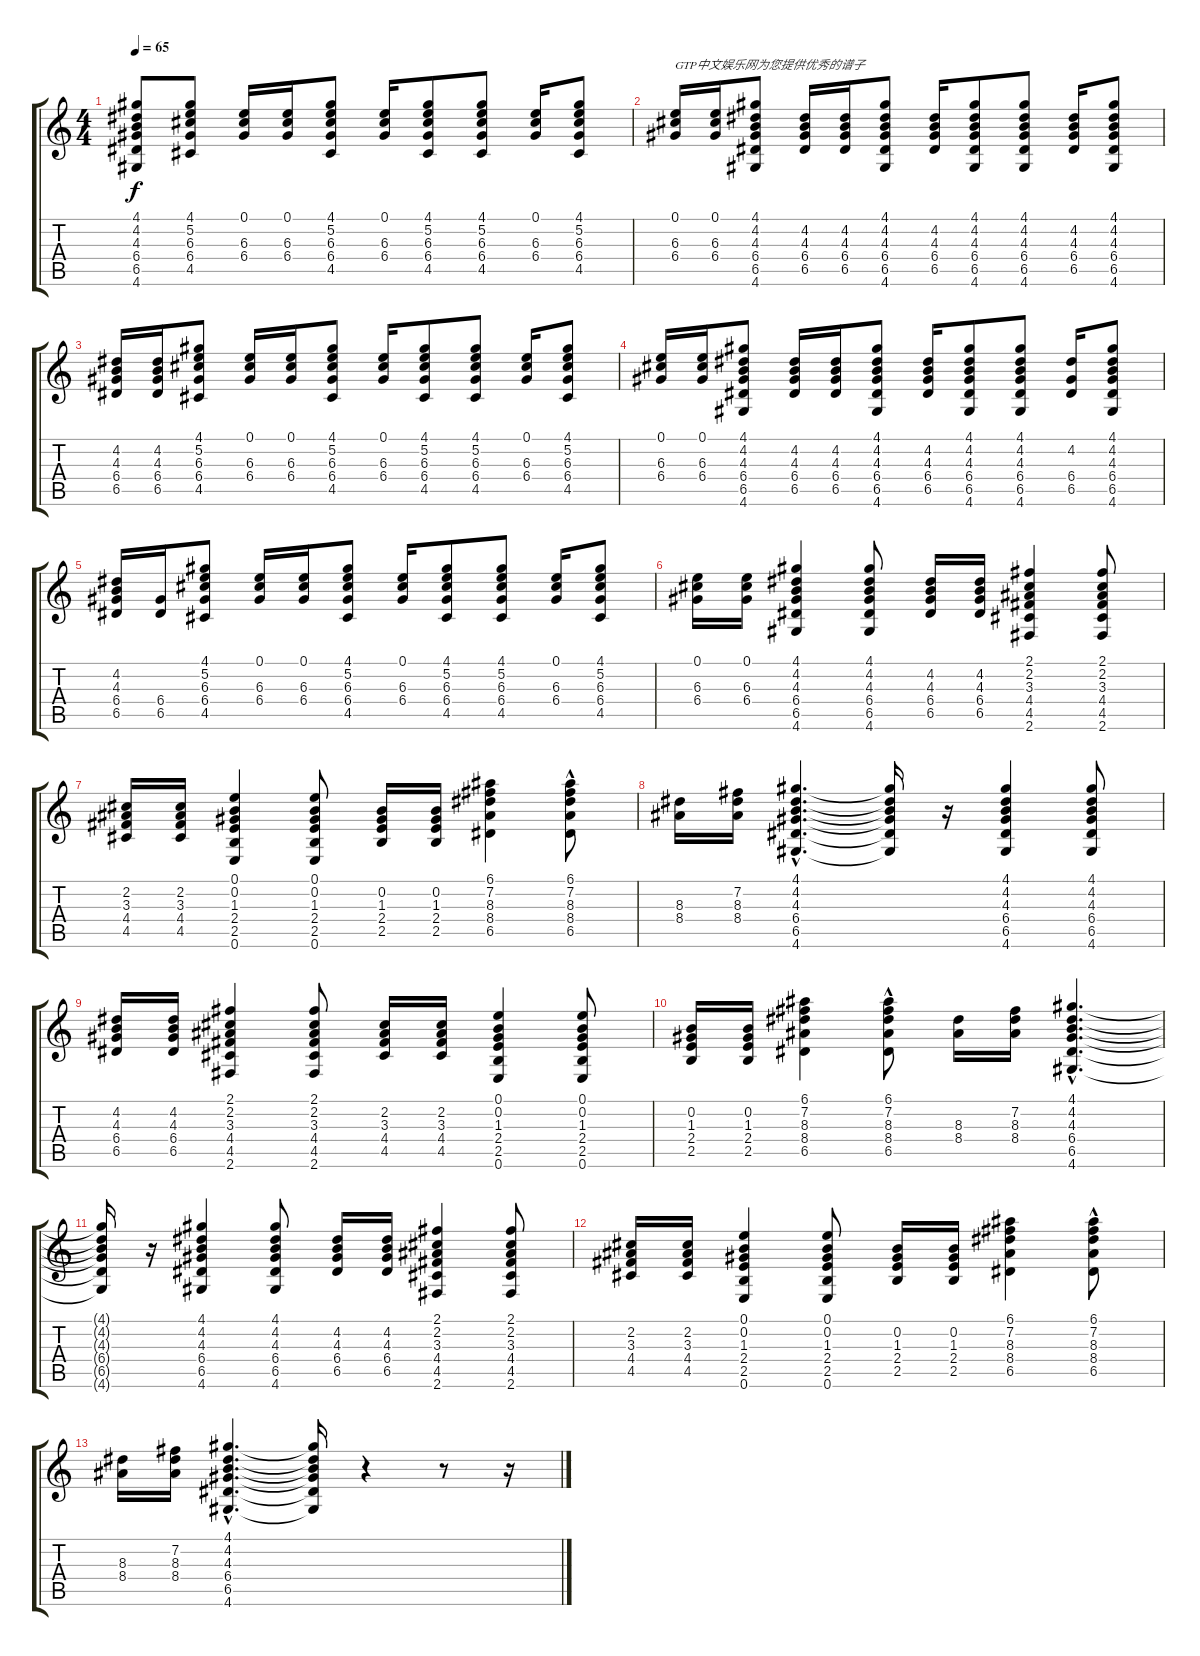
\track "" {instrument acousticguitarsteel}
\staff {score tabs}
\tuning (E4 B3 G3 D3 A2 E2) {hide}
\ts (4 4)
\tempo 65
\clef g2
\ks c
(4.1 4.2 4.3 6.4 6.5 4.6).8{dy f instrument acousticguitarsteel} (4.1 5.2 6.3 6.4 4.5).8 (0.1 6.3 6.4).16 (0.1 6.3 6.4).16 (4.1 5.2 6.3 6.4 4.5).8 (0.1 6.3 6.4).16 (4.1 5.2 6.3 6.4 4.5).8 (4.1 5.2 6.3 6.4 4.5).8 (0.1 6.3 6.4).16 (4.1 5.2 6.3 6.4 4.5).8 |
(0.1 6.3 6.4).16{txt "GTP中文娱乐网为您提供优秀的谱子"} (0.1 6.3 6.4).16 (4.1 4.2 4.3 6.4 6.5 4.6).8 (4.2 4.3 6.4 6.5).16 (4.2 4.3 6.4 6.5).16 (4.1 4.2 4.3 6.4 6.5 4.6).8 (4.2 4.3 6.4 6.5).16 (4.1 4.2 4.3 6.4 6.5 4.6).8 (4.1 4.2 4.3 6.4 6.5 4.6).8 (4.2 4.3 6.4 6.5).16 (4.1 4.2 4.3 6.4 6.5 4.6).8 |
(4.2 4.3 6.4 6.5).16 (4.2 4.3 6.4 6.5).16 (4.1 5.2 6.3 6.4 4.5).8 (0.1 6.3 6.4).16 (0.1 6.3 6.4).16 (4.1 5.2 6.3 6.4 4.5).8 (0.1 6.3 6.4).16 (4.1 5.2 6.3 6.4 4.5).8 (4.1 5.2 6.3 6.4 4.5).8 (0.1 6.3 6.4).16 (4.1 5.2 6.3 6.4 4.5).8 |
(0.1 6.3 6.4).16 (0.1 6.3 6.4).16 (4.1 4.2 4.3 6.4 6.5 4.6).8 (4.2 4.3 6.4 6.5).16 (4.2 4.3 6.4 6.5).16 (4.1 4.2 4.3 6.4 6.5 4.6).8 (4.2 4.3 6.4 6.5).16 (4.1 4.2 4.3 6.4 6.5 4.6).8 (4.1 4.2 4.3 6.4 6.5 4.6).8 (4.2 6.4 6.5).16 (4.1 4.2 4.3 6.4 6.5 4.6).8 |
(4.2 4.3 6.4 6.5).16 (6.4 6.5).16 (4.1 5.2 6.3 6.4 4.5).8 (0.1 6.3 6.4).16 (0.1 6.3 6.4).16 (4.1 5.2 6.3 6.4 4.5).8 (0.1 6.3 6.4).16 (4.1 5.2 6.3 6.4 4.5).8 (4.1 5.2 6.3 6.4 4.5).8 (0.1 6.3 6.4).16 (4.1 5.2 6.3 6.4 4.5).8 |
(0.1 6.3 6.4).16 (0.1 6.3 6.4).16 (4.1 4.2 4.3 6.4 6.5 4.6).4 (4.1 4.2 4.3 6.4 6.5 4.6).8 (4.2 4.3 6.4 6.5).16 (4.2 4.3 6.4 6.5).16 (2.1 2.2 3.3 4.4 4.5 2.6).4 (2.1 2.2 3.3 4.4 4.5 2.6).8 |
(2.2 3.3 4.4 4.5).16 (2.2 3.3 4.4 4.5).16 (0.1 0.2 1.3 2.4 2.5 0.6).4 (0.1 0.2 1.3 2.4 2.5 0.6).8 (0.2 1.3 2.4 2.5).16 (0.2 1.3 2.4 2.5).16 (6.1 7.2 8.3 8.4 6.5).4 (6.1{hac} 7.2 8.3 8.4 6.5).8 |
(8.3 8.4).16 (7.2 8.3 8.4).16 (4.1{hac} 4.2{hac} 4.3{hac} 6.4{hac} 6.5{hac} 4.6{hac}).4{d} (4.1{t} 4.2{t} 4.3{t} 6.4{t} 6.5{t} 4.6{t}).16 r.16 (4.1 4.2 4.3 6.4 6.5 4.6).4 (4.1 4.2 4.3 6.4 6.5 4.6).8 |
(4.2 4.3 6.4 6.5).16 (4.2 4.3 6.4 6.5).16 (2.1 2.2 3.3 4.4 4.5 2.6).4 (2.1 2.2 3.3 4.4 4.5 2.6).8 (2.2 3.3 4.4 4.5).16 (2.2 3.3 4.4 4.5).16 (0.1 0.2 1.3 2.4 2.5 0.6).4 (0.1 0.2 1.3 2.4 2.5 0.6).8 |
(0.2 1.3 2.4 2.5).16 (0.2 1.3 2.4 2.5).16 (6.1 7.2 8.3 8.4 6.5).4 (6.1{hac} 7.2 8.3 8.4 6.5).8 (8.3 8.4).16 (7.2 8.3 8.4).16 (4.1{hac} 4.2{hac} 4.3{hac} 6.4{hac} 6.5{hac} 4.6{hac}).4{d} |
(4.1{t} 4.2{t} 4.3{t} 6.4{t} 6.5{t} 4.6{t}).16 r.16 (4.1 4.2 4.3 6.4 6.5 4.6).4 (4.1 4.2 4.3 6.4 6.5 4.6).8 (4.2 4.3 6.4 6.5).16 (4.2 4.3 6.4 6.5).16 (2.1 2.2 3.3 4.4 4.5 2.6).4 (2.1 2.2 3.3 4.4 4.5 2.6).8 |
(2.2 3.3 4.4 4.5).16 (2.2 3.3 4.4 4.5).16 (0.1 0.2 1.3 2.4 2.5 0.6).4 (0.1 0.2 1.3 2.4 2.5 0.6).8 (0.2 1.3 2.4 2.5).16 (0.2 1.3 2.4 2.5).16 (6.1 7.2 8.3 8.4 6.5).4 (6.1{hac} 7.2 8.3 8.4 6.5).8 |
(8.3 8.4).16 (7.2 8.3 8.4).16 (4.1{hac} 4.2{hac} 4.3{hac} 6.4{hac} 6.5{hac} 4.6{hac}).4{d} (4.1{t} 4.2{t} 4.3{t} 6.4{t} 6.5{t} 4.6{t}).16 r.4 r.8 r.16
